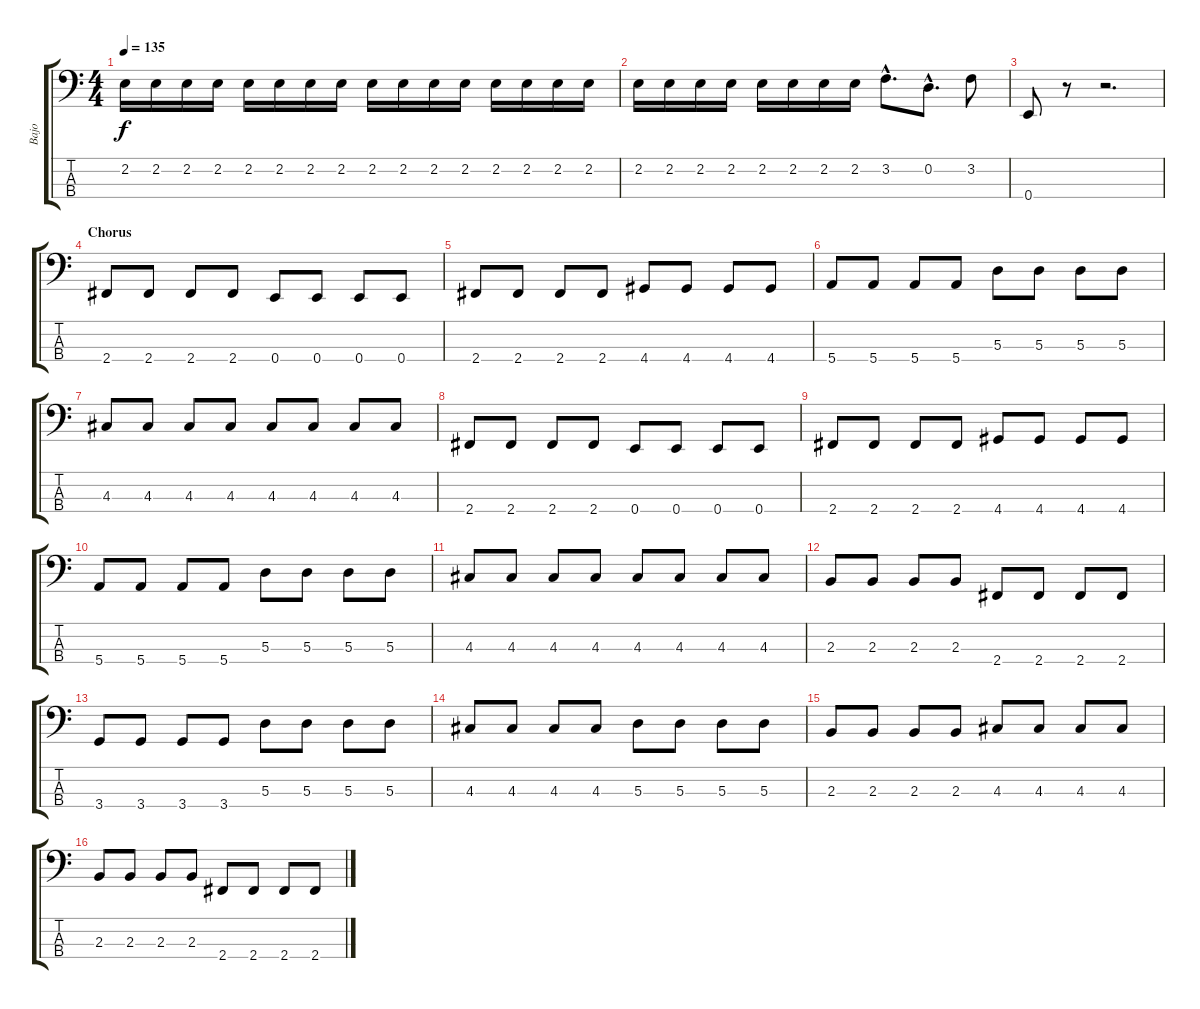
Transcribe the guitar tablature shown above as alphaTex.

\track ("Bajo" "Bajo") {instrument electricbassfinger}
\staff {score tabs}
\tuning (G2 D2 A1 E1) {hide}
\ts (4 4)
\tempo 135
\clef f4
\ks c
2.2.16{dy f} 2.2.16 2.2.16 2.2.16 2.2.16 2.2.16 2.2.16 2.2.16 2.2.16 2.2.16 2.2.16 2.2.16 2.2.16 2.2.16 2.2.16 2.2.16 |
2.2.16 2.2.16 2.2.16 2.2.16 2.2.16 2.2.16 2.2.16 2.2.16 3.2{hac}.8{d} 0.2{hac}.8{d} 3.2.8 |
0.4.8 r.8 r.2{d} |
\section ("" "Chorus")
2.4.8 2.4.8 2.4.8 2.4.8 0.4.8 0.4.8 0.4.8 0.4.8 |
2.4.8 2.4.8 2.4.8 2.4.8 4.4.8 4.4.8 4.4.8 4.4.8 |
5.4.8 5.4.8 5.4.8 5.4.8 5.3.8 5.3.8 5.3.8 5.3.8 |
4.3.8 4.3.8 4.3.8 4.3.8 4.3.8 4.3.8 4.3.8 4.3.8 |
2.4.8 2.4.8 2.4.8 2.4.8 0.4.8 0.4.8 0.4.8 0.4.8 |
2.4.8 2.4.8 2.4.8 2.4.8 4.4.8 4.4.8 4.4.8 4.4.8 |
5.4.8 5.4.8 5.4.8 5.4.8 5.3.8 5.3.8 5.3.8 5.3.8 |
4.3.8 4.3.8 4.3.8 4.3.8 4.3.8 4.3.8 4.3.8 4.3.8 |
2.3.8 2.3.8 2.3.8 2.3.8 2.4.8 2.4.8 2.4.8 2.4.8 |
3.4.8 3.4.8 3.4.8 3.4.8 5.3.8 5.3.8 5.3.8 5.3.8 |
4.3.8 4.3.8 4.3.8 4.3.8 5.3.8 5.3.8 5.3.8 5.3.8 |
2.3.8 2.3.8 2.3.8 2.3.8 4.3.8 4.3.8 4.3.8 4.3.8 |
2.3.8 2.3.8 2.3.8 2.3.8 2.4.8 2.4.8 2.4.8 2.4.8
